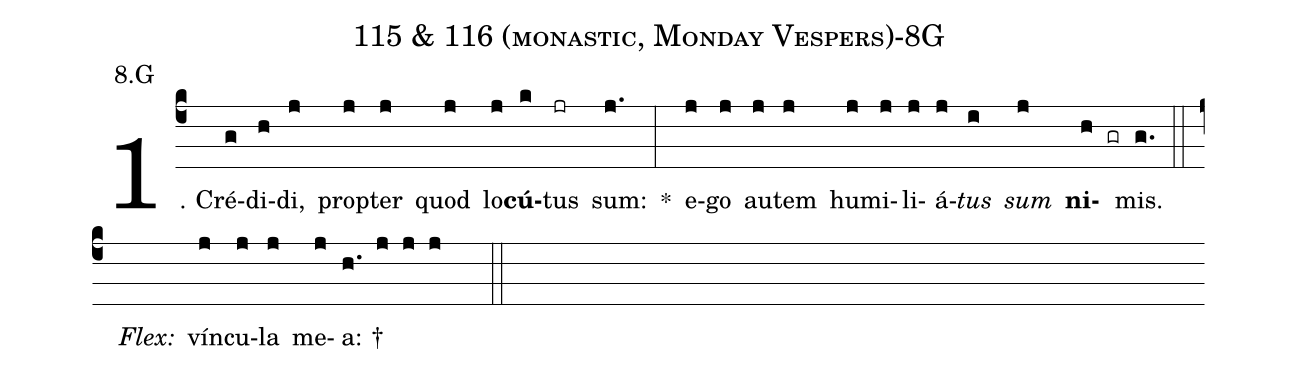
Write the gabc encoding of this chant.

name: 115 & 116 (monastic, Monday Vespers)-8G;
annotation: 8.G;
%%
(c4)1. Cré(g)di(h)di,(j) prop(j)ter(j) quod(j) lo(j)<b>cú</b>(k)tus(jr) sum:(j.) *(:) e(j)go(j) au(j)tem(j) hu(j)mi(j)li(j)á(j)<i>tus</i>(i) <i>sum</i>(j) <b>ni</b>(h gr)mis.(g.) (::)
<i>Flex:</i>()  vín(j)cu(j)la(j) me(j)a: †(h. j j j  ::)
